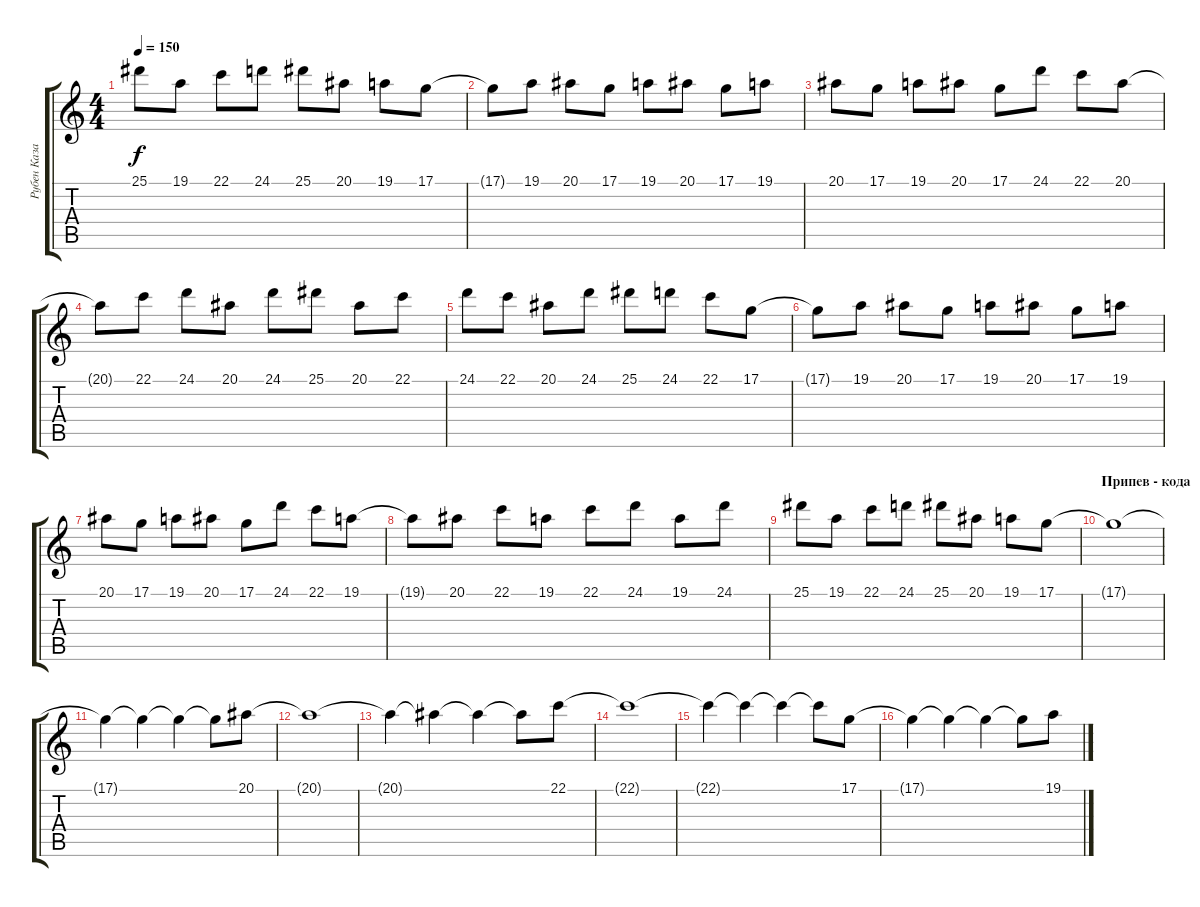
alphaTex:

\track ("Рубен Казарьян" "Рубен Каза") {instrument synthstrings1}
\staff {score tabs}
\tuning (D4 A3 F3 C3 G2 D2) {hide}
\ts (4 4)
\tempo 150
\clef g2
\ks c
25.1.8{dy f} 19.1.8 22.1.8 24.1.8 25.1.8 20.1.8 19.1.8 17.1.8 |
17.1{t}.8 19.1.8 20.1.8 17.1.8 19.1.8 20.1.8 17.1.8 19.1.8 |
20.1.8 17.1.8 19.1.8 20.1.8 17.1.8 24.1.8 22.1.8 20.1.8 |
20.1{t}.8 22.1.8 24.1.8 20.1.8 24.1.8 25.1.8 20.1.8 22.1.8 |
24.1.8 22.1.8 20.1.8 24.1.8 25.1.8 24.1.8 22.1.8 17.1.8 |
17.1{t}.8 19.1.8 20.1.8 17.1.8 19.1.8 20.1.8 17.1.8 19.1.8 |
20.1.8 17.1.8 19.1.8 20.1.8 17.1.8 24.1.8 22.1.8 19.1.8 |
19.1{t}.8 20.1.8 22.1.8 19.1.8 22.1.8 24.1.8 19.1.8 24.1.8 |
25.1.8 19.1.8 22.1.8 24.1.8 25.1.8 20.1.8 19.1.8 17.1.8 |
\section ("" "Припев - кода")
17.1{t}.1 |
17.1{t}.4 17.1{t}.4 17.1{t}.4 17.1{t}.8 20.1.8 |
20.1{t}.1 |
20.1{t}.4 20.1{t}.4 20.1{t}.4 20.1{t}.8 22.1.8 |
22.1{t}.1 |
22.1{t}.4 22.1{t}.4 22.1{t}.4 22.1{t}.8 17.1.8 |
17.1{t}.4 17.1{t}.4 17.1{t}.4 17.1{t}.8 19.1.8
